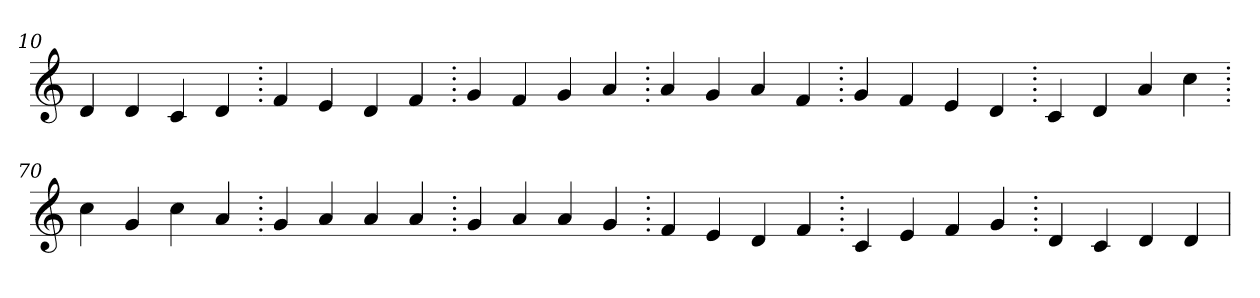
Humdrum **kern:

**kern
*part1
*staff1
*clefG2
=10.
4d
4d
4c
4d
=20.
4f
4e
4d
4f
=30.
4g
4f
4g
4a
=40.
4a
4g
4a
4f
=50.
4g
4f
4e
4d
=60.
4c
4d
4a
4cc
=70.
4cc
4g
4cc
4a
=80.
4g
4a
4a
4a
=90.
4g
4a
4a
4g
=100.
4f
4e
4d
4f
=110.
4c
4e
4f
4g
=120.
4d
4c
4d
4d
=
*-
